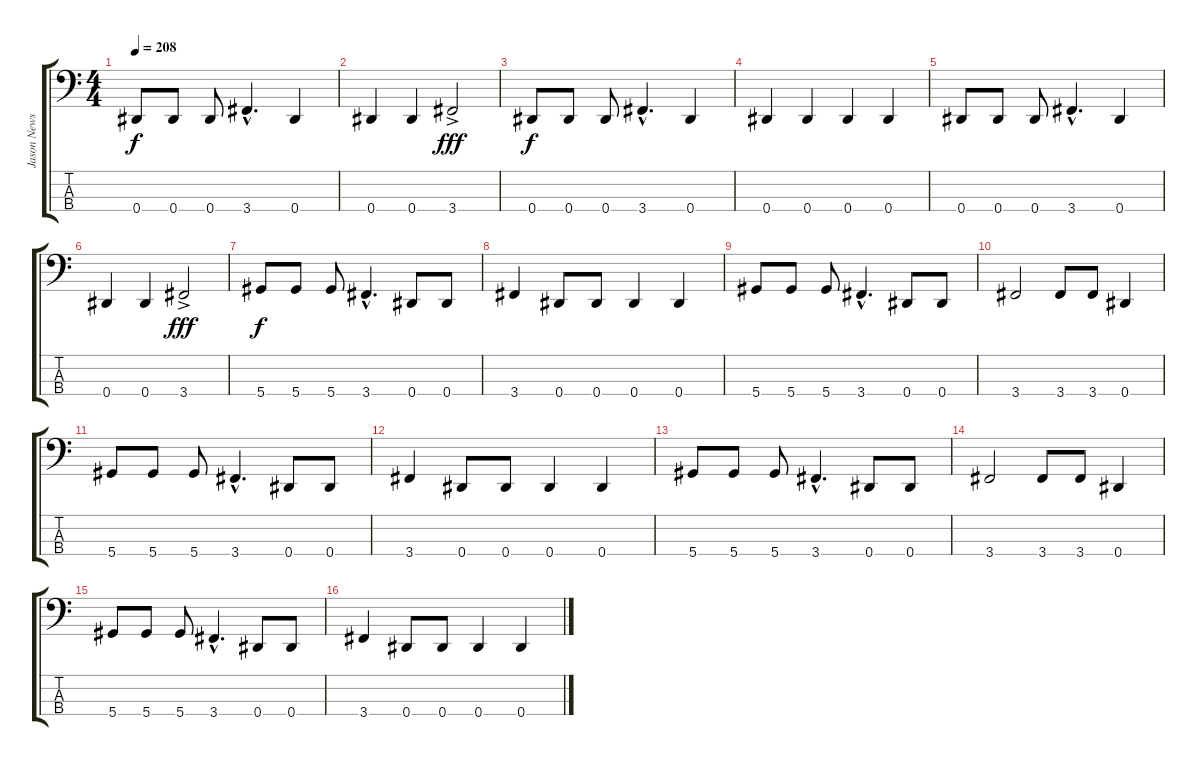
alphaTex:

\track ("Jason Newstead (Bass)" "Jason News") {instrument electricbasspick}
\staff {score tabs}
\tuning (Gb2 Db2 Ab1 Eb1) {hide}
\ts (4 4)
\tempo 208
\clef f4
\ks c
0.4.8{dy f} 0.4.8 0.4.8 3.4{hac}.4{d} 0.4.4 |
0.4.4 0.4.4 3.4{ac}.2{dy fff} |
0.4.8{dy f} 0.4.8 0.4.8 3.4{hac}.4{d} 0.4.4 |
0.4.4 0.4.4 0.4.4 0.4.4 |
0.4.8 0.4.8 0.4.8 3.4{hac}.4{d} 0.4.4 |
0.4.4 0.4.4 3.4{ac}.2{dy fff} |
5.4.8{dy f} 5.4.8 5.4.8 3.4{hac}.4{d} 0.4.8 0.4.8 |
3.4.4 0.4.8 0.4.8 0.4.4 0.4.4 |
5.4.8 5.4.8 5.4.8 3.4{hac}.4{d} 0.4.8 0.4.8 |
3.4.2 3.4.8 3.4.8 0.4.4 |
5.4.8 5.4.8 5.4.8 3.4{hac}.4{d} 0.4.8 0.4.8 |
3.4.4 0.4.8 0.4.8 0.4.4 0.4.4 |
5.4.8 5.4.8 5.4.8 3.4{hac}.4{d} 0.4.8 0.4.8 |
3.4.2 3.4.8 3.4.8 0.4.4 |
5.4.8 5.4.8 5.4.8 3.4{hac}.4{d} 0.4.8 0.4.8 |
3.4.4 0.4.8 0.4.8 0.4.4 0.4.4
